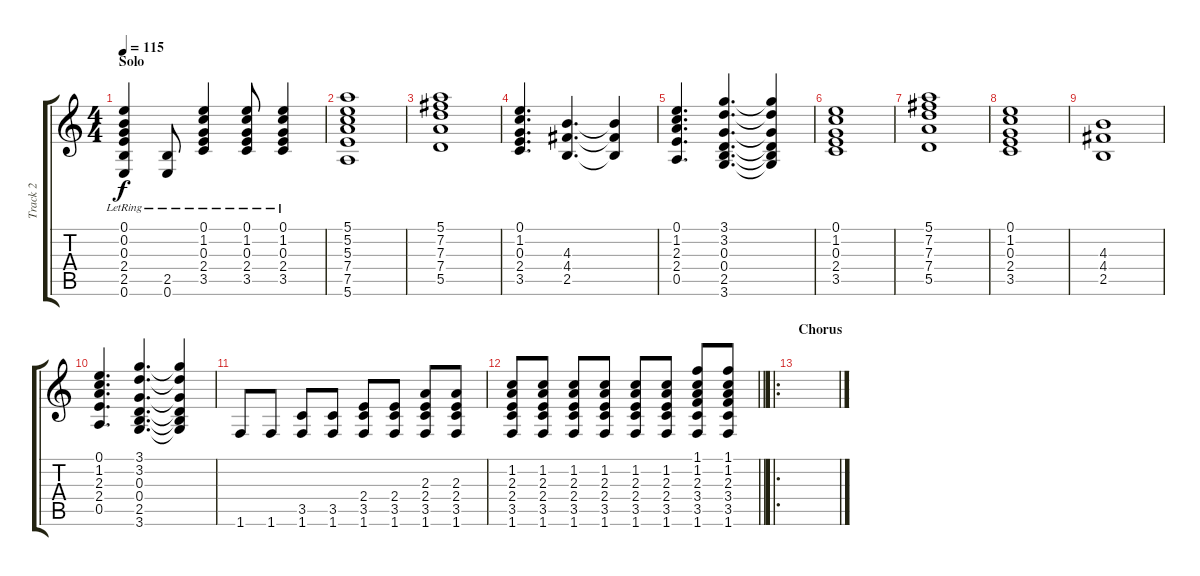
\track ("Track 2" "Track 2") {instrument acousticguitarsteel}
\staff {score tabs}
\tuning (E4 B3 G3 D3 A2 E2) {hide}
\ts (4 4)
\section ("" "Solo")
\tempo 115
\clef g2
\ks c
(0.1{lr} 0.2{lr} 0.3{lr} 2.4{lr} 2.5{lr} 0.6{lr}).4{dy f} (2.5{lr} 0.6{lr}).8 (0.1{lr} 1.2{lr} 0.3{lr} 2.4{lr} 3.5{lr}).4 (0.1{lr} 1.2{lr} 0.3{lr} 2.4{lr} 3.5{lr}).8 (0.1{lr} 1.2{lr} 0.3{lr} 2.4{lr} 3.5{lr}).4 |
(5.1 5.2 5.3 7.4 7.5 5.6).1 |
(5.1 7.2 7.3 7.4 5.5).1 |
(0.1 1.2 0.3 2.4 3.5).4{d} (4.3 4.4 2.5).4{d} (4.3{t} 4.4{t} 2.5{t}).4 |
(0.1 1.2 2.3 2.4 0.5).4{d} (3.1 3.2 0.3 0.4 2.5 3.6).4{d} (3.1{t} 3.2{t} 0.3{t} 0.4{t} 2.5{t} 3.6{t}).4 |
(0.1 1.2 0.3 2.4 3.5).1 |
(5.1 7.2 7.3 7.4 5.5).1 |
(0.1 1.2 0.3 2.4 3.5).1 |
(4.3 4.4 2.5).1 |
(0.1 1.2 2.3 2.4 0.5).4{d} (3.1 3.2 0.3 0.4 2.5 3.6).4{d} (3.1{t} 3.2{t} 0.3{t} 0.4{t} 2.5{t} 3.6{t}).4 |
1.6.8 1.6.8 (3.5 1.6).8 (3.5 1.6).8 (2.4 3.5 1.6).8 (2.4 3.5 1.6).8 (2.3 2.4 3.5 1.6).8 (2.3 2.4 3.5 1.6).8 |
\barLineRight lightlight
(1.2 2.3 2.4 3.5 1.6).8 (1.2 2.3 2.4 3.5 1.6).8 (1.2 2.3 2.4 3.5 1.6).8 (1.2 2.3 2.4 3.5 1.6).8 (1.2 2.3 2.4 3.5 1.6).8 (1.2 2.3 2.4 3.5 1.6).8 (1.1 1.2 2.3 3.4 3.5 1.6).8 (1.1 1.2 2.3 3.4 3.5 1.6).8 |
\ro
\section ("" "Chorus")
